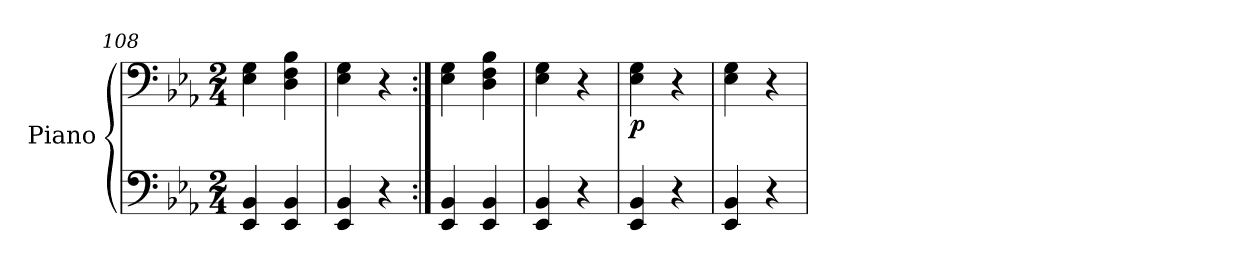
**kern	**kern	**dynam
*part1	*part1	*part1
*staff2	*staff1	*staff1/2
*I"Piano	*	*
*I'Pno	*	*
*clefF4	*clefF4	*
*k[b-e-a-]	*k[b-e-a-]	*
*E-:	*E-:	*
*M2/4	*M2/4	*
=108	=108	=108
4EE-/ 4BB-/	4E-\ 4G\	.
4EE-/ 4BB-/	4D\ 4F\ 4B-\	.
=109	=109	=109
4EE-/ 4BB-/	4E-\ 4G\	.
4r	4r	.
=110:|!	=110:|!	=110:|!
4EE-/ 4BB-/	4E-\ 4G\	.
4EE-/ 4BB-/	4D\ 4F\ 4B-\	.
=111	=111	=111
4EE-/ 4BB-/	4E-\ 4G\	.
4r	4r	.
=112	=112	=112
!	!	!LO:DY:b
4EE-/ 4BB-/	4E-\ 4G\	p
4r	4r	.
=113	=113	=113
4EE-/ 4BB-/	4E-\ 4G\	.
4r	4r	.
=	=	=
*-	*-	*-
